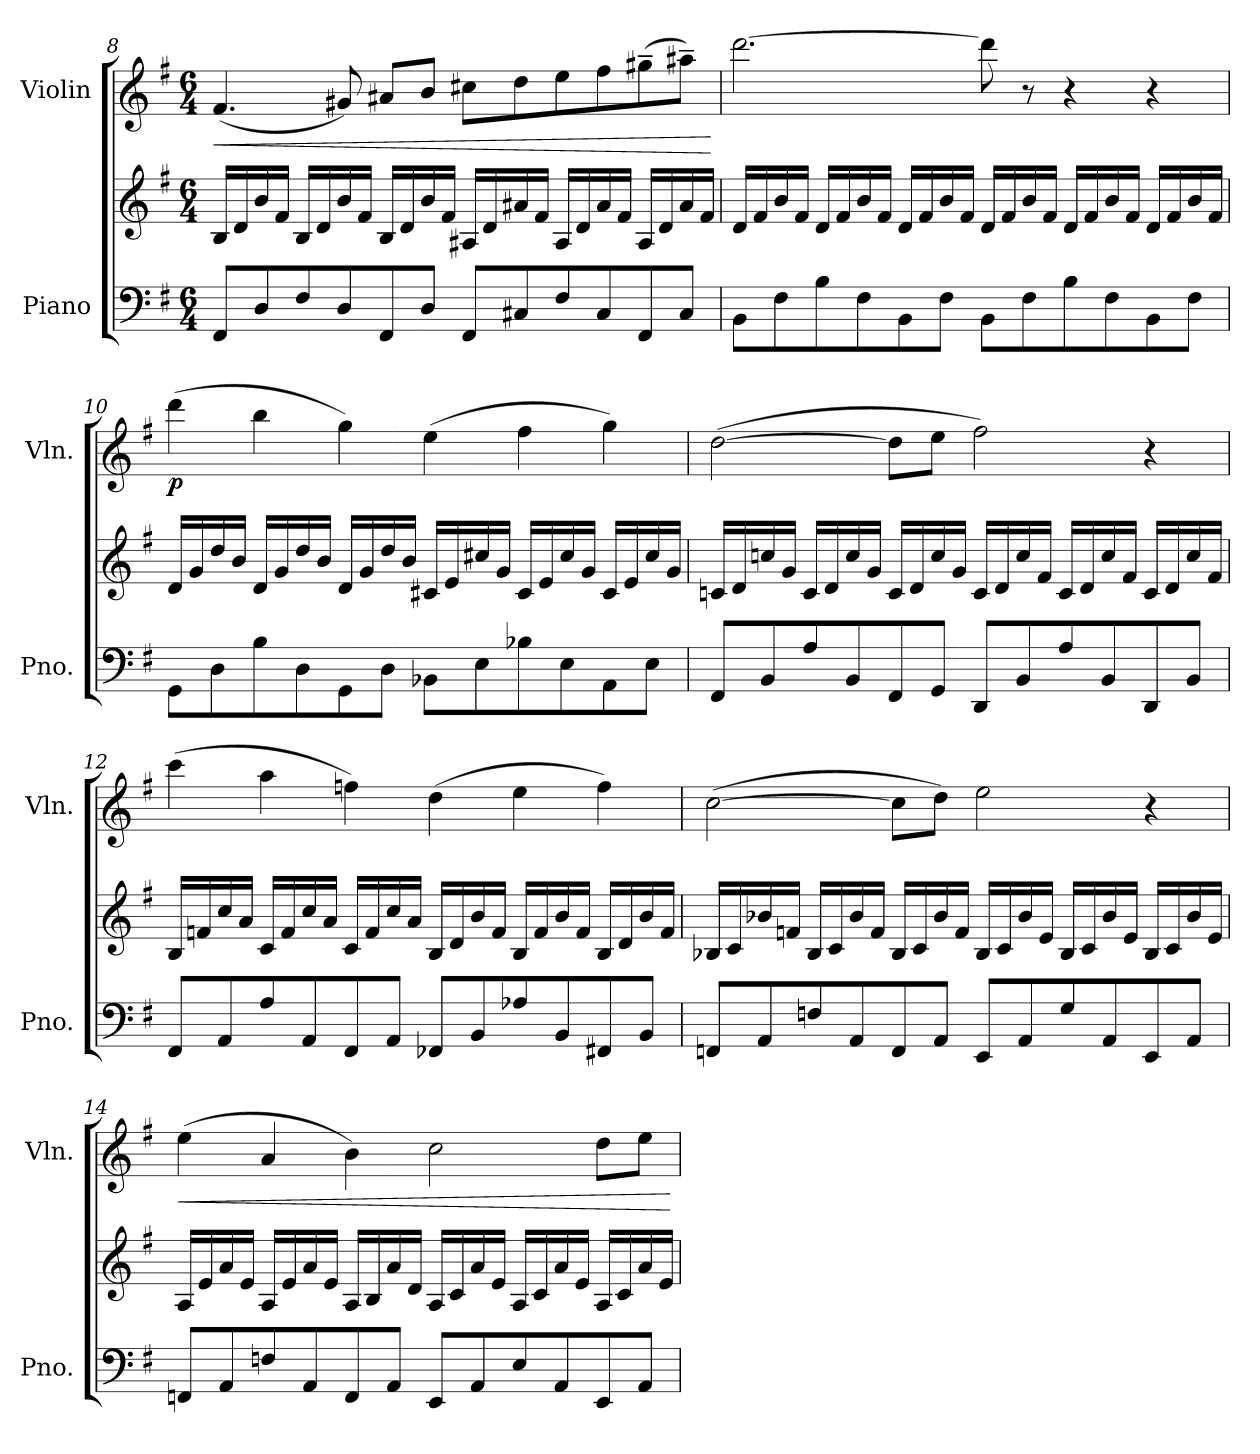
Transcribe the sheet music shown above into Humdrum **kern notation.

**kern	**kern	**kern	**dynam
*part2	*part2	*part1	*part1
*staff3	*staff2	*staff1	*staff1
*I"Piano	*	*I"Violin	*
*I'Pno.	*	*I'Vln.	*
!!LO:PB:g=z
*clefF4	*clefG2	*clefG2	*
*k[f#]	*k[f#]	*k[f#]	*
*M6/4	*M6/4	*M6/4	*
=8	=8	=8	=8
!	!	!	!LO:HP:b
8FF#/L	16B/LL	(<4.f#/	<
.	16d/	.	.
8D/	16b/	.	.
.	16f#/JJ	.	.
8F#/	16B/LL	.	.
.	16d/	.	.
8D/	16b/	8g#X/)	.
.	16f#/JJ	.	.
8FF#/	16B/LL	8a#X/L	.
.	16d/	.	.
8D/J	16b/	8b/J	.
.	16f#/JJ	.	.
8FF#/L	16A#X/LL	8cc#X\L	.
.	16d/	.	.
8C#X/	16a#X/	8dd\	.
.	16f#/JJ	.	.
8F#/	16A#/LL	8ee\	.
.	16d/	.	.
8C#/	16a#/	8ff#\	.
.	16f#/JJ	.	.
8FF#/	16A#/LL	(>8gg#X~\	.
.	16d/	.	.
8C#/J	16a#/	8aa#X~\J)	.
.	16f#/JJ	.	.
.	.	.	[
!!LO:LB:g=z
=9	=9	=9	=9
8BB\L	16d/LL	[2.ddd\	.
.	16f#/	.	.
8F#\	16b/	.	.
.	16f#/JJ	.	.
8B\	16d/LL	.	.
.	16f#/	.	.
8F#\	16b/	.	.
.	16f#/JJ	.	.
8BB\	16d/LL	.	.
.	16f#/	.	.
8F#\J	16b/	.	.
.	16f#/JJ	.	.
8BB\L	16d/LL	8ddd\]	.
.	16f#/	.	.
8F#\	16b/	8r	.
.	16f#/JJ	.	.
8B\	16d/LL	4r	.
.	16f#/	.	.
8F#\	16b/	.	.
.	16f#/JJ	.	.
8BB\	16d/LL	4r	.
.	16f#/	.	.
8F#\J	16b/	.	.
.	16f#/JJ	.	.
!!LO:LB:g=z
=10	=10	=10	=10
!	!	!	!LO:DY:b
8GG\L	16d/LL	(>4ddd\	p
.	16g/	.	.
8D\	16dd/	.	.
.	16b/JJ	.	.
8B\	16d/LL	4bb\	.
.	16g/	.	.
8D\	16dd/	.	.
.	16b/JJ	.	.
8GG\	16d/LL	4gg\)	.
.	16g/	.	.
8D\J	16dd/	.	.
.	16b/JJ	.	.
8BB-X\L	16c#X/LL	(>4ee\	.
.	16e/	.	.
8E\	16cc#X/	.	.
.	16g/JJ	.	.
8B-X\	16c#/LL	4ff#\	.
.	16e/	.	.
8E\	16cc#/	.	.
.	16g/JJ	.	.
8AA\	16c#/LL	4gg\)	.
.	16e/	.	.
8E\J	16cc#/	.	.
.	16g/JJ	.	.
!!LO:LB:g=z
=11	=11	=11	=11
8FF#/L	16cn/LL	(>[2dd\	.
.	16d/	.	.
8BB/	16ccn/	.	.
.	16g/JJ	.	.
8A/	16c/LL	.	.
.	16d/	.	.
8BB/	16cc/	.	.
.	16g/JJ	.	.
8FF#/	16c/LL	8dd\L]	.
.	16d/	.	.
8GG/J	16cc/	8ee\J	.
.	16g/JJ	.	.
8DD/L	16c/LL	2ff#\)	.
.	16d/	.	.
8BB/	16cc/	.	.
.	16f#/JJ	.	.
8A/	16c/LL	.	.
.	16d/	.	.
8BB/	16cc/	.	.
.	16f#/JJ	.	.
8DD/	16c/LL	4r	.
.	16d/	.	.
8BB/J	16cc/	.	.
.	16f#/JJ	.	.
!!LO:PB:g=z
=12	=12	=12	=12
8FF#/L	16B/LL	(>4ccc\	.
.	16fn/	.	.
8AA/	16cc/	.	.
.	16a/JJ	.	.
8A/	16c/LL	4aa\	.
.	16f/	.	.
8AA/	16cc/	.	.
.	16a/JJ	.	.
8FF#/	16c/LL	4ffn\)	.
.	16f/	.	.
8AA/J	16cc/	.	.
.	16a/JJ	.	.
8FF-X/L	16B/LL	(>4dd\	.
.	16d/	.	.
8BB/	16b/	.	.
.	16f/JJ	.	.
8A-X/	16B/LL	4ee\	.
.	16f/	.	.
8BB/	16b/	.	.
.	16f/JJ	.	.
8FF#X/	16B/LL	4ff\)	.
.	16d/	.	.
8BB/J	16b/	.	.
.	16f/JJ	.	.
!!LO:LB:g=z
=13	=13	=13	=13
8FFn/L	16B-X/LL	(>[2cc\	.
.	16c/	.	.
8AA/	16b-X/	.	.
.	16fn/JJ	.	.
8Fn/	16B-/LL	.	.
.	16c/	.	.
8AA/	16b-/	.	.
.	16f/JJ	.	.
8FF/	16B-/LL	8cc\L]	.
.	16c/	.	.
8AA/J	16b-/	8dd\J)	.
.	16f/JJ	.	.
8EE/L	16B-/LL	2ee\	.
.	16c/	.	.
8AA/	16b-/	.	.
.	16e/JJ	.	.
8G/	16B-/LL	.	.
.	16c/	.	.
8AA/	16b-/	.	.
.	16e/JJ	.	.
8EE/	16B-/LL	4r	.
.	16c/	.	.
8AA/J	16b-/	.	.
.	16e/JJ	.	.
!!LO:LB:g=z
=14	=14	=14	=14
!	!	!	!LO:HP:b
8FFn/L	16A/LL	(>4ee\	<
.	16e/	.	.
8AA/	16a/	.	.
.	16e/JJ	.	.
8Fn/	16A/LL	4a/	.
.	16e/	.	.
8AA/	16a/	.	.
.	16e/JJ	.	.
8FF/	16A/LL	4b\)	.
.	16B/	.	.
8AA/J	16a/	.	.
.	16d/JJ	.	.
8EE/L	16A/LL	2cc\	.
.	16c/	.	.
8AA/	16a/	.	.
.	16e/JJ	.	.
8E/	16A/LL	.	.
.	16c/	.	.
8AA/	16a/	.	.
.	16e/JJ	.	.
8EE/	16A/LL	8dd\L	.
.	16c/	.	.
8AA/J	16a/	8ee\J	.
.	16e/JJ	.	.
.	.	.	[
=	=	=	=
*-	*-	*-	*-
